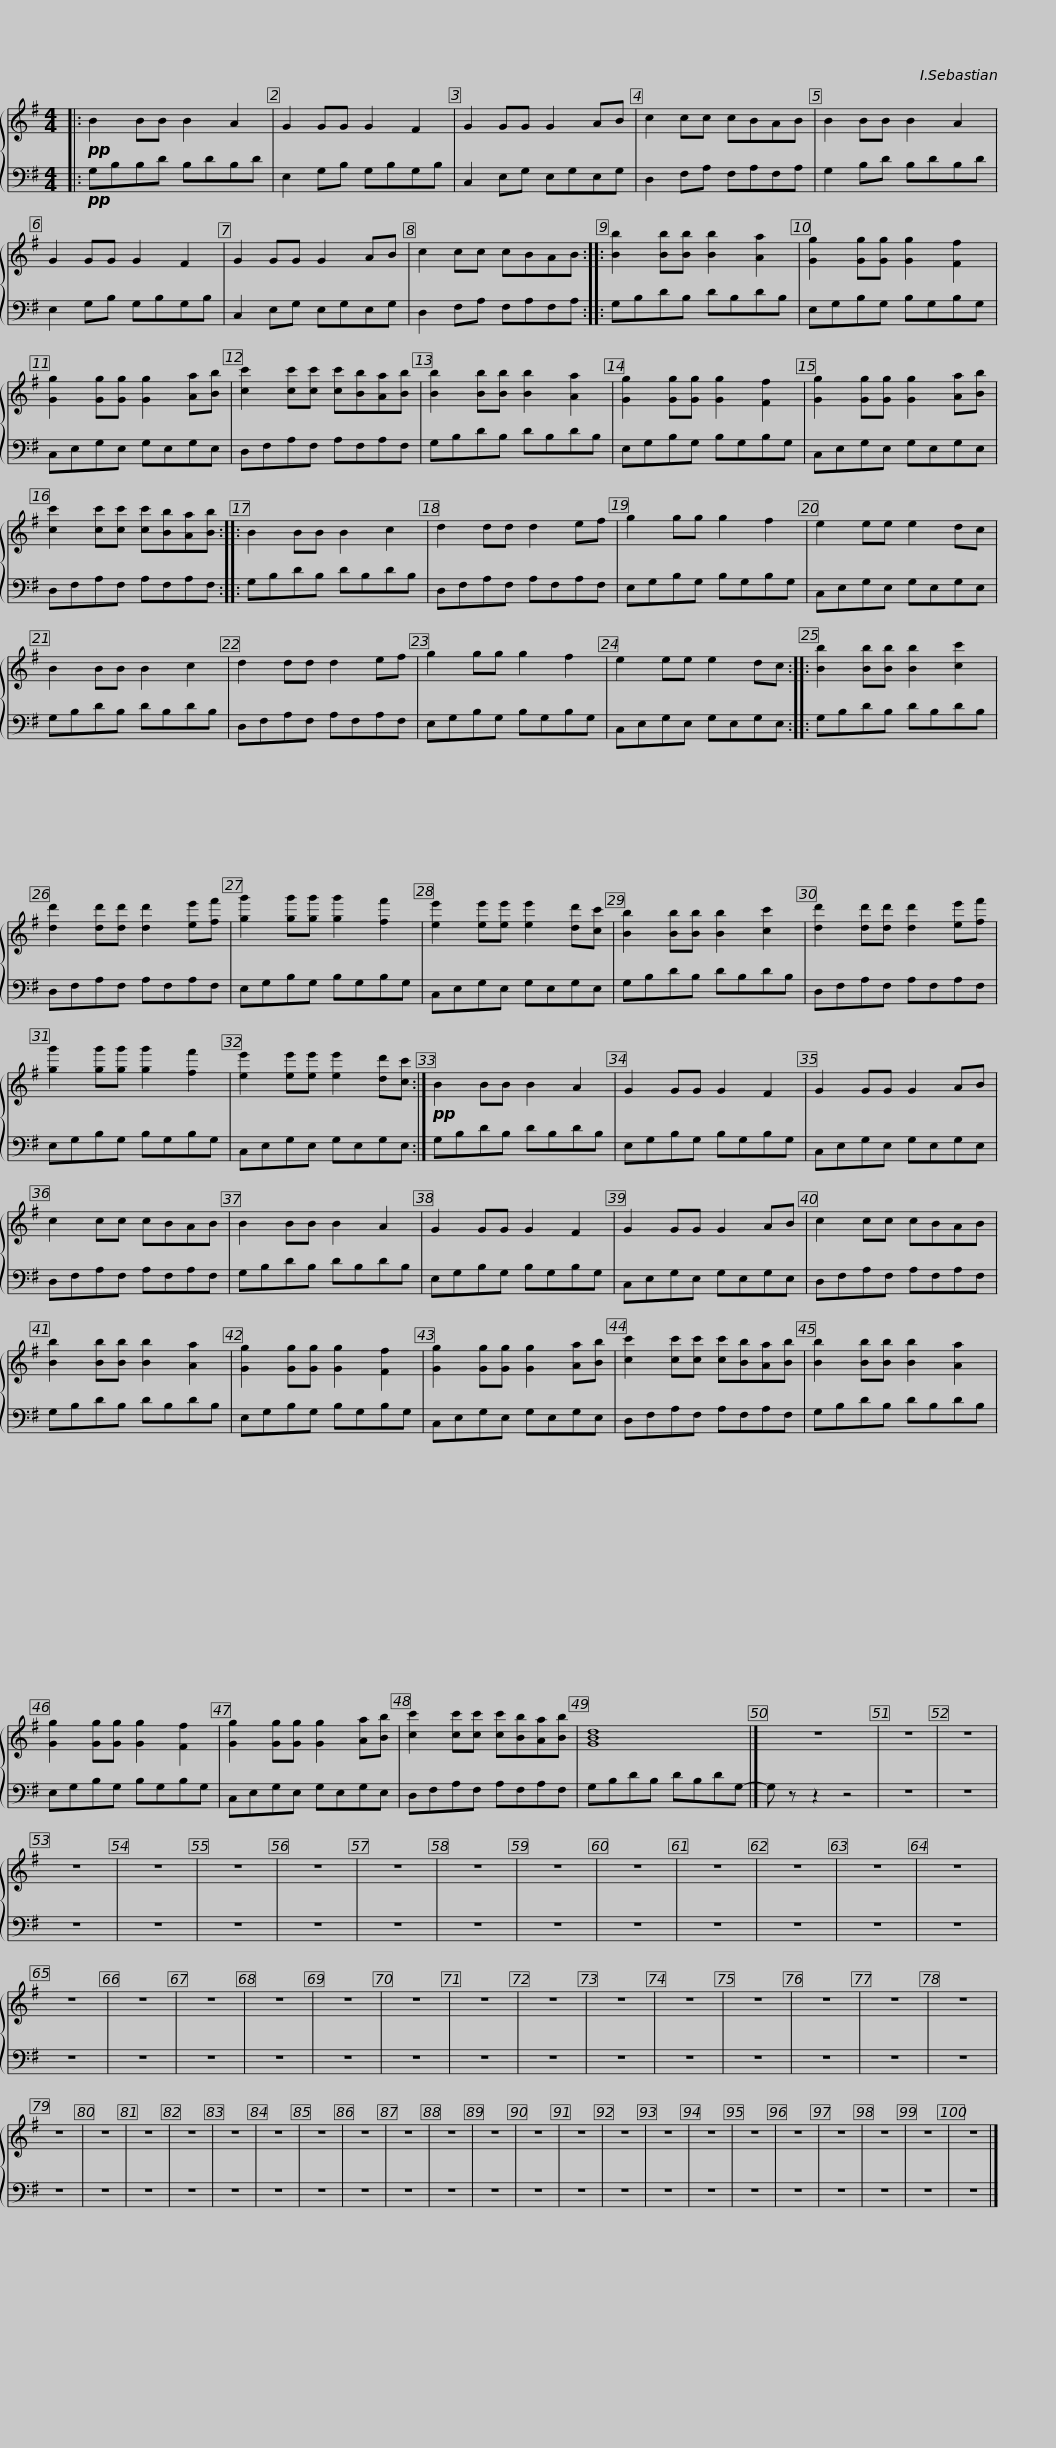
X:1
%%score { 1 | 2 }
L:1/8
M:4/4
I:linebreak $
K:G
V:1 treble
V:2 bass
V:1
|:!pp! B2 BB B2 A2 | G2 GG G2 F2 | G2 GG G2 AB | c2 cc cBAB | B2 BB B2 A2 |$ %5
 G2 GG G2 F2 | G2 GG G2 AB | c2 cc cBAB :: [Bb]2 [Bb][Bb] [Bb]2 [Aa]2 | [Gg]2 [Gg][Gg] [Gg]2 [Ff]2 |$ %10
 [Gg]2 [Gg][Gg] [Gg]2 [Aa][Bb] | [cc']2 [cc'][cc'] [cc'][Bb][Aa][Bb] | [Bb]2 [Bb][Bb] [Bb]2 [Aa]2 | [Gg]2 [Gg][Gg] [Gg]2 [Ff]2 | [Gg]2 [Gg][Gg] [Gg]2 [Aa][Bb] |$ %15
 [cc']2 [cc'][cc'] [cc'][Bb][Aa][Bb] :: B2 BB B2 c2 | d2 dd d2 ef | g2 gg g2 f2 | e2 ee e2 dc |$ %20
 B2 BB B2 c2 | d2 dd d2 ef | g2 gg g2 f2 | e2 ee e2 dc :: [Bb]2 [Bb][Bb] [Bb]2 [cc']2 |$ %25
 [dd']2 [dd'][dd'] [dd']2 [ee'][ff'] | [gg']2 [gg'][gg'] [gg']2 [ff']2 | [ee']2 [ee'][ee'] [ee']2 [dd'][cc'] | [Bb]2 [Bb][Bb] [Bb]2 [cc']2 |$ [dd']2 [dd'][dd'] [dd']2 [ee'][ff'] | %30
 [gg']2 [gg'][gg'] [gg']2 [ff']2 | [ee']2 [ee'][ee'] [ee']2 [dd'][cc'] :|!pp! B2 BB B2 A2 |$ G2 GG G2 F2 | G2 GG G2 AB | %35
 c2 cc cBAB | B2 BB B2 A2 | G2 GG G2 F2 |$ G2 GG G2 AB | c2 cc cBAB | %40
 [Bb]2 [Bb][Bb] [Bb]2 [Aa]2 | [Gg]2 [Gg][Gg] [Gg]2 [Ff]2 | [Gg]2 [Gg][Gg] [Gg]2 [Aa][Bb] |$ [cc']2 [cc'][cc'] [cc'][Bb][Aa][Bb] | [Bb]2 [Bb][Bb] [Bb]2 [Aa]2 | %45
 [Gg]2 [Gg][Gg] [Gg]2 [Ff]2 | [Gg]2 [Gg][Gg] [Gg]2 [Aa][Bb] |$ [cc']2 [cc'][cc'] [cc'][Bb][Aa][Bb] | [GBd]8 |] z8 | %50
 z8 | z8 | z8 | z8 | z8 | %55
 z8 | z8 | z8 |$ z8 | z8 | %60
 z8 | z8 | z8 | z8 | z8 | %65
 z8 | z8 | z8 | z8 | z8 | %70
 z8 | z8 | z8 | z8 | z8 | %75
 z8 |$ z8 | z8 | z8 | z8 | %80
 z8 | z8 | z8 | z8 | z8 | %85
 z8 | z8 | z8 | z8 | z8 | %90
 z8 | z8 | z8 | z8 |$ z8 | %95
 z8 | z8 | z8 | z8 | z8 |] %100
V:2
|:!pp! G,B,B,D B,DB,D | E,2 G,B, G,B,G,B, | C,2 E,G, E,G,E,G, | D,2 F,A, F,A,F,A, | G,2 B,D B,DB,D |$ %5
 E,2 G,B, G,B,G,B, | C,2 E,G, E,G,E,G, | D,2 F,A, F,A,F,A, :: G,B,DB, DB,DB, | E,G,B,G, B,G,B,G, |$ %10
 C,E,G,E, G,E,G,E, | D,F,A,F, A,F,A,F, | G,B,DB, DB,DB, | E,G,B,G, B,G,B,G, | C,E,G,E, G,E,G,E, |$ %15
 D,F,A,F, A,F,A,F, :: G,B,DB, DB,DB, | D,F,A,F, A,F,A,F, | E,G,B,G, B,G,B,G, | C,E,G,E, G,E,G,E, |$ %20
 G,B,DB, DB,DB, | D,F,A,F, A,F,A,F, | E,G,B,G, B,G,B,G, | C,E,G,E, G,E,G,E, :: G,B,DB, DB,DB, |$ %25
 D,F,A,F, A,F,A,F, | E,G,B,G, B,G,B,G, | C,E,G,E, G,E,G,E, | G,B,DB, DB,DB, |$ D,F,A,F, A,F,A,F, | %30
 E,G,B,G, B,G,B,G, | C,E,G,E, G,E,G,E, :| G,B,DB, DB,DB, |$ E,G,B,G, B,G,B,G, | C,E,G,E, G,E,G,E, | %35
 D,F,A,F, A,F,A,F, | G,B,DB, DB,DB, | E,G,B,G, B,G,B,G, |$ C,E,G,E, G,E,G,E, | D,F,A,F, A,F,A,F, | %40
 G,B,DB, DB,DB, | E,G,B,G, B,G,B,G, | C,E,G,E, G,E,G,E, |$ D,F,A,F, A,F,A,F, | G,B,DB, DB,DB, | %45
 E,G,B,G, B,G,B,G, | C,E,G,E, G,E,G,E, |$ D,F,A,F, A,F,A,F, | G,B,DB, DB,DG,- |] G, z z2 z4 | %50
 z8 | z8 | z8 | z8 | z8 | %55
 z8 | z8 | z8 |$ z8 | z8 | %60
 z8 | z8 | z8 | z8 | z8 | %65
 z8 | z8 | z8 | z8 | z8 | %70
 z8 | z8 | z8 | z8 | z8 | %75
 z8 |$ z8 | z8 | z8 | z8 | %80
 z8 | z8 | z8 | z8 | z8 | %85
 z8 | z8 | z8 | z8 | z8 | %90
 z8 | z8 | z8 | z8 |$ z8 | %95
 z8 | z8 | z8 | z8 | z8 |] %100
